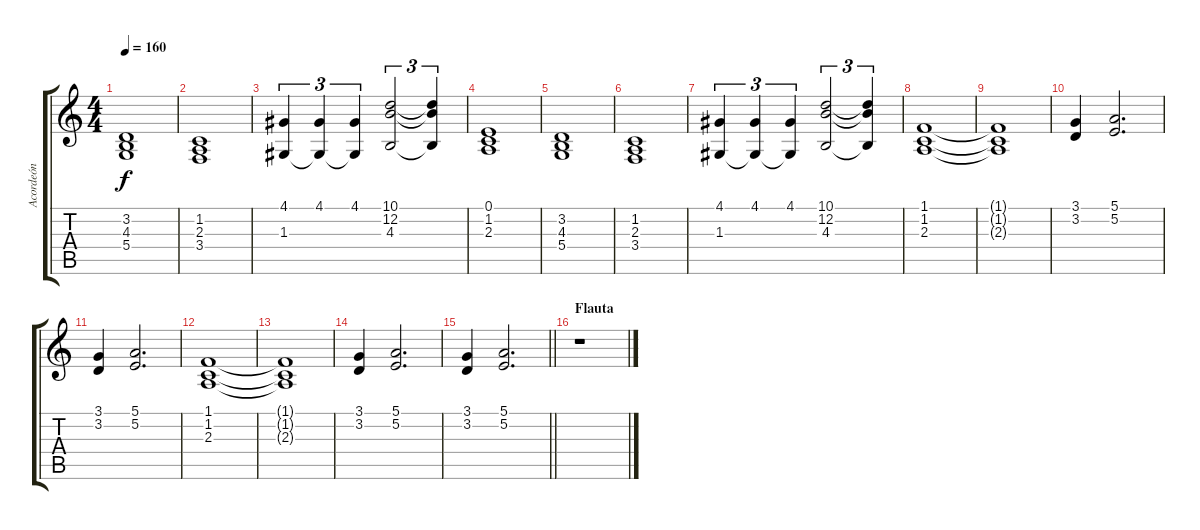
\track ("Acordeón" "Acordeón") {instrument accordion}
\staff {score tabs}
\tuning (E4 B3 G3 D3 A2 E2) {hide}
\ts (4 4)
\tempo 160
\clef g2
\ks c
(3.2 4.3 5.4).1{dy f} |
(1.2 2.3 3.4).1 |
(4.1 1.3).4{tu (3 2)} (4.1 1.3{t}).4{tu (3 2)} (4.1 1.3{t}).4{tu (3 2)} (10.1 12.2 4.3).2{tu (3 2)} (10.1{t} 12.2{t} 4.3{t}).4{tu (3 2)} |
(0.1 1.2 2.3).1 |
(3.2 4.3 5.4).1 |
(1.2 2.3 3.4).1 |
(4.1 1.3).4{tu (3 2)} (4.1 1.3{t}).4{tu (3 2)} (4.1 1.3{t}).4{tu (3 2)} (10.1 12.2 4.3).2{tu (3 2)} (10.1{t} 12.2{t} 4.3{t}).4{tu (3 2)} |
(1.1 1.2 2.3).1 |
(1.1{t} 1.2{t} 2.3{t}).1 |
(3.1 3.2).4 (5.1 5.2).2{d} |
(3.1 3.2).4 (5.1 5.2).2{d} |
(1.1 1.2 2.3).1 |
(1.1{t} 1.2{t} 2.3{t}).1 |
(3.1 3.2).4 (5.1 5.2).2{d} |
\barLineRight lightlight
(3.1 3.2).4 (5.1 5.2).2{d} |
\section ("" "Flauta")
r.1
